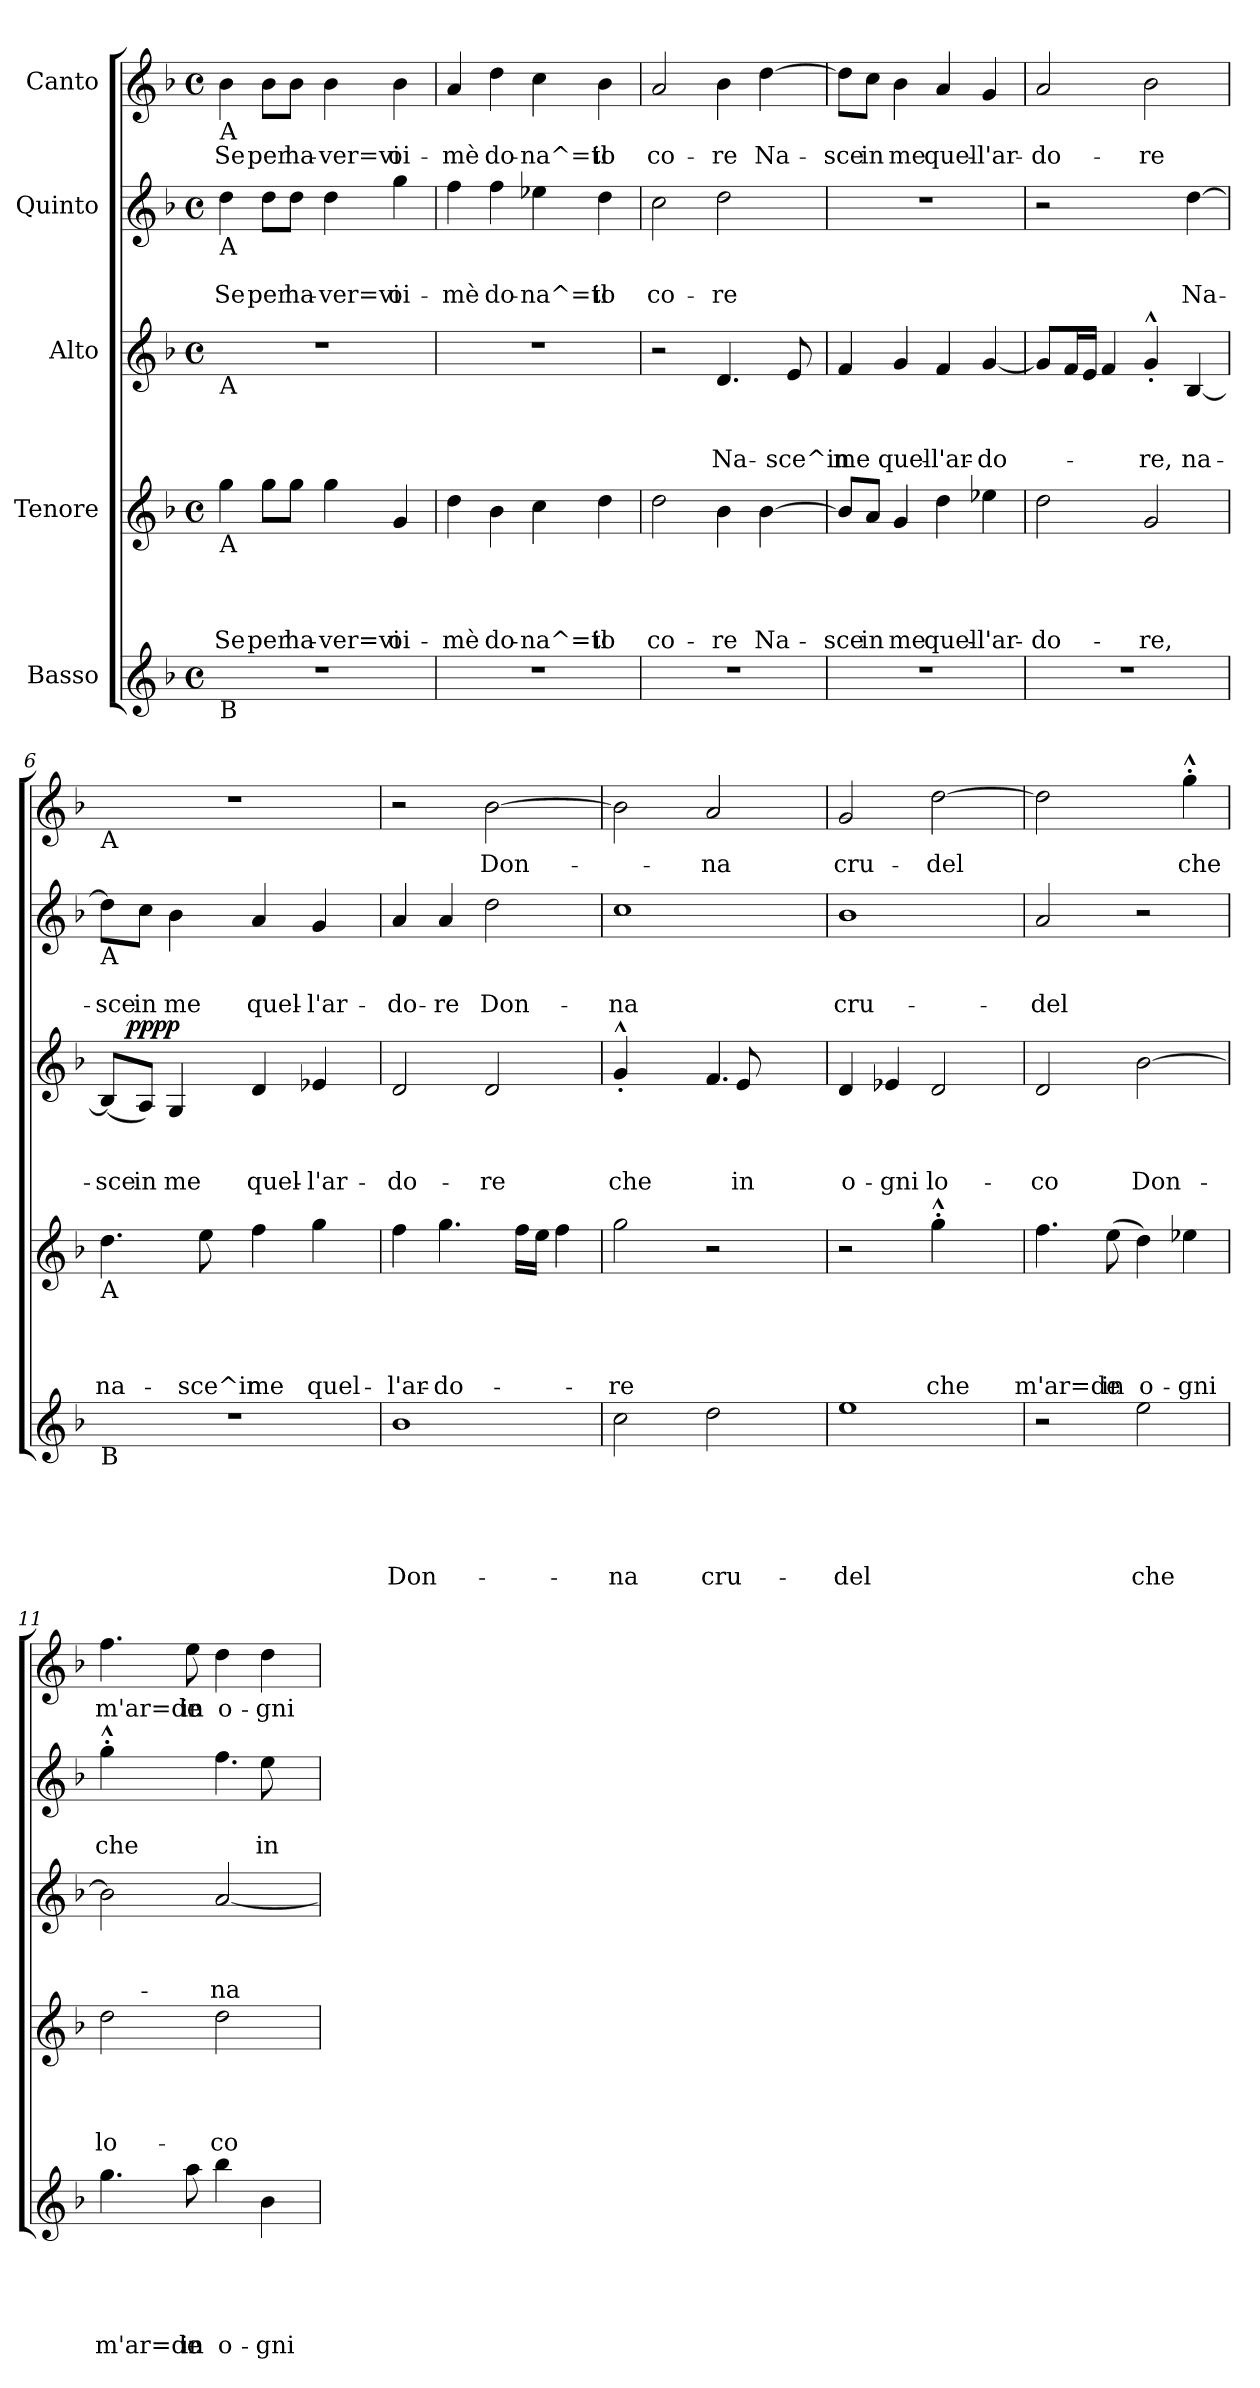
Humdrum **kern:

**kern	**text	**text	**text	**text	**text	**kern	**text	**text	**text	**text	**kern	**text	**text	**text	**dynam	**kern	**text	**text	**kern	**text
*part5	*part5	*part5	*part5	*part5	*part5	*part4	*part4	*part4	*part4	*part4	*part3	*part3	*part3	*part3	*part3	*part2	*part2	*part2	*part1	*part1
*staff5	*staff5	*staff5	*staff5	*staff5	*staff5	*staff4	*staff4	*staff4	*staff4	*staff4	*staff3	*staff3	*staff3	*staff3	*staff3	*staff2	*staff2	*staff2	*staff1	*staff1
*I"Basso	*	*	*	*	*	*I"Tenore	*	*	*	*	*I"Alto	*	*	*	*	*I"Quinto	*	*	*I"Canto	*
*clefG2	*	*	*	*	*	*clefG2	*	*	*	*	*clefG2	*	*	*	*	*clefG2	*	*	*clefG2	*
*k[b-]	*	*	*	*	*	*k[b-]	*	*	*	*	*k[b-]	*	*	*	*	*k[b-]	*	*	*k[b-]	*
*F:	*	*	*	*	*	*F:	*	*	*	*	*F:	*	*	*	*	*F:	*	*	*F:	*
*M4/4	*	*	*	*	*	*M4/4	*	*	*	*	*M4/4	*	*	*	*	*M4/4	*	*	*M4/4	*
*met(c)	*	*	*	*	*	*met(c)	*	*	*	*	*met(c)	*	*	*	*	*met(c)	*	*	*met(c)	*
=1	=1	=1	=1	=1	=1	=1	=1	=1	=1	=1	=1	=1	=1	=1	=1	=1	=1	=1	=1	=1
!	!	!	!	!	!	!	!	!	!	!	!	!	!	!	!	!	!	!	!LO:TX:b:t=A	!
!	!	!	!	!	!	!	!	!	!	!	!	!	!	!	!	!LO:TX:b:t=A	!	!	!	!
!	!	!	!	!	!	!	!	!	!	!	!LO:TX:b:t=A	!	!	!	!	!	!	!	!	!
!	!	!	!	!	!	!LO:TX:b:t=A	!	!	!	!	!	!	!	!	!	!	!	!	!	!
!LO:TX:b:t=B	!	!	!	!	!	!	!	!	!	!	!	!	!	!	!	!	!	!	!	!
!	!	!	!	!	!	!	!	!	!	!LO:LY:b	!	!	!	!	!	!	!	!LO:LY:b	!	!LO:LY:b
1r	.	.	.	.	.	4gg\	.	.	.	Se	1r	.	.	.	.	4dd\	.	Se	4b-\	Se
!	!	!	!	!	!	!	!	!	!	!LO:LY:b	!	!	!	!	!	!	!	!LO:LY:b	!	!LO:LY:b
.	.	.	.	.	.	8gg\L	.	.	.	per	.	.	.	.	.	8dd\L	.	per	8b-\L	per
!	!	!	!	!	!	!	!	!	!	!LO:LY:b	!	!	!	!	!	!	!	!LO:LY:b	!	!LO:LY:b
.	.	.	.	.	.	8gg\J	.	.	.	ha-	.	.	.	.	.	8dd\J	.	ha-	8b-\J	ha-
!	!	!	!	!	!	!	!	!	!	!LO:LY:b	!	!	!	!	!	!	!	!LO:LY:b	!	!LO:LY:b
.	.	.	.	.	.	4gg\	.	.	.	-ver=vi	.	.	.	.	.	4dd\	.	-ver=vi	4b-\	-ver=vi
!	!	!	!	!	!	!	!	!	!	!LO:LY:b	!	!	!	!	!	!	!	!LO:LY:b	!	!LO:LY:b
.	.	.	.	.	.	4g/	.	.	.	oi-	.	.	.	.	.	4gg\	.	oi-	4b-\	oi-
=2	=2	=2	=2	=2	=2	=2	=2	=2	=2	=2	=2	=2	=2	=2	=2	=2	=2	=2	=2	=2
!	!	!	!	!	!	!	!	!	!	!LO:LY:b	!	!	!	!	!	!	!	!LO:LY:b	!	!LO:LY:b
1r	.	.	.	.	.	4dd\	.	.	.	-mè	1r	.	.	.	.	4ff\	.	-mè	4a/	-mè
!	!	!	!	!	!	!	!	!	!	!LO:LY:b	!	!	!	!	!	!	!	!LO:LY:b	!	!LO:LY:b
.	.	.	.	.	.	4b-\	.	.	.	do-	.	.	.	.	.	4ff\	.	do-	4dd\	do-
!	!	!	!	!	!	!	!	!	!	!LO:LY:b	!	!	!	!	!	!	!	!LO:LY:b	!	!LO:LY:b
.	.	.	.	.	.	4cc\	.	.	.	-na^=to	.	.	.	.	.	4ee-X\	.	-na^=to	4cc\	-na^=to
!	!	!	!	!	!	!	!	!	!	!LO:LY:b	!	!	!	!	!	!	!	!LO:LY:b	!	!LO:LY:b
.	.	.	.	.	.	4dd\	.	.	.	il	.	.	.	.	.	4dd\	.	il	4b-\	il
=3	=3	=3	=3	=3	=3	=3	=3	=3	=3	=3	=3	=3	=3	=3	=3	=3	=3	=3	=3	=3
!	!	!	!	!	!	!	!	!	!	!LO:LY:b	!	!	!	!	!	!	!	!LO:LY:b	!	!LO:LY:b
1r	.	.	.	.	.	2dd\	.	.	.	co-	2r	.	.	.	.	2cc\	.	co-	2a/	co-
!	!	!	!	!	!	!	!	!	!	!LO:LY:b	!	!	!	!LO:LY:b	!	!	!	!LO:LY:b	!	!LO:LY:b
.	.	.	.	.	.	4b-\	.	.	.	-re	4.d/	.	.	Na-	.	2dd\	.	-re	4b-\	-re
!	!	!	!	!	!	!	!	!	!	!LO:LY:b	!	!	!	!	!	!	!	!	!	!LO:LY:b
.	.	.	.	.	.	[>4b-\	.	.	.	Na-	.	.	.	.	.	.	.	.	[>4dd\	Na-
!	!	!	!	!	!	!	!	!	!	!	!	!	!	!LO:LY:b	!	!	!	!	!	!
.	.	.	.	.	.	.	.	.	.	.	8e/	.	.	-sce^in	.	.	.	.	.	.
=4	=4	=4	=4	=4	=4	=4	=4	=4	=4	=4	=4	=4	=4	=4	=4	=4	=4	=4	=4	=4
!	!	!	!	!	!	!	!	!	!	!LO:LY:b	!	!	!	!LO:LY:b	!	!	!	!	!	!LO:LY:b
1r	.	.	.	.	.	8b-/L]	.	.	.	-sce	4f/	.	.	me	.	1r	.	.	8dd\L]	-sce
!	!	!	!	!	!	!	!	!	!	!LO:LY:b	!	!	!	!	!	!	!	!	!	!LO:LY:b
.	.	.	.	.	.	8a/J	.	.	.	in	.	.	.	.	.	.	.	.	8cc\J	in
!	!	!	!	!	!	!	!	!	!	!LO:LY:b	!	!	!	!LO:LY:b	!	!	!	!	!	!LO:LY:b
.	.	.	.	.	.	4g/	.	.	.	me	4g/	.	.	quel-	.	.	.	.	4b-\	me
!	!	!	!	!	!	!	!	!	!	!LO:LY:b	!	!	!	!LO:LY:b	!	!	!	!	!	!LO:LY:b
.	.	.	.	.	.	4dd\	.	.	.	quel-	4f/	.	.	-l'ar-	.	.	.	.	4a/	quel-
!	!	!	!	!	!	!	!	!	!	!LO:LY:b	!	!	!	!LO:LY:b	!	!	!	!	!	!LO:LY:b
.	.	.	.	.	.	4ee-X\	.	.	.	-l'ar-	[<4g/	.	.	-do-	.	.	.	.	4g/	-l'ar-
=5	=5	=5	=5	=5	=5	=5	=5	=5	=5	=5	=5	=5	=5	=5	=5	=5	=5	=5	=5	=5
!	!	!	!	!	!	!	!	!	!	!LO:LY:b	!	!	!	!	!	!	!	!	!	!LO:LY:b
1r	.	.	.	.	.	2dd\	.	.	.	-do-	8g/L]	.	.	.	.	2r	.	.	2a/	-do-
.	.	.	.	.	.	.	.	.	.	.	16f/L	.	.	.	.	.	.	.	.	.
.	.	.	.	.	.	.	.	.	.	.	16e/JJ	.	.	.	.	.	.	.	.	.
.	.	.	.	.	.	.	.	.	.	.	4f/	.	.	.	.	.	.	.	.	.
!	!	!	!	!	!	!	!	!	!	!LO:LY:b	!	!	!	!LO:LY:b	!	!	!	!	!	!LO:LY:b
.	.	.	.	.	.	2g/	.	.	.	-re,	4g^^<'</	.	.	-re,	.	4ryy	.	.	2b-\	-re
!	!	!	!	!	!	!	!	!	!	!	!	!	!	!LO:LY:b	!	!	!	!LO:LY:b	!	!
.	.	.	.	.	.	.	.	.	.	.	[<4B-/	.	.	na-	.	[<4dd\	.	Na-	.	.
!!LO:LB:g=z
=6	=6	=6	=6	=6	=6	=6	=6	=6	=6	=6	=6	=6	=6	=6	=6	=6	=6	=6	=6	=6
!	!	!	!	!	!	!	!	!	!	!	!	!	!	!	!	!	!	!	!LO:TX:b:t=A	!
!	!	!	!	!	!	!	!	!	!	!	!	!	!	!	!	!LO:TX:b:t=A	!	!	!	!
!	!	!	!	!	!	!	!	!	!	!	!LO:TX:b:t=A	!	!	!	!	!	!	!	!	!
!	!	!	!	!	!	!LO:TX:b:t=A	!	!	!	!	!	!	!	!	!	!	!	!	!	!
!LO:TX:b:t=B	!	!	!	!	!	!	!	!	!	!	!	!	!	!	!	!	!	!	!	!
!	!	!	!	!	!	!	!	!	!	!LO:LY:b	!	!	!	!LO:LY:b	!	!	!	!LO:LY:b	!	!
*	*	*	*	*	*	*	*	*	*	*	*^	*	*	*	*	*	*	*	*	*
1r	.	.	.	.	.	4.dd\	.	.	.	na-	(>8B-/L]	16.ryy	.	.	-sce	.	8dd\L]	.	-sce	1r	.
!	!	!	!	!	!	!	!	!	!	!	!	!	!	!	!	!LO:DY:b	!	!	!	!	!
.	.	.	.	.	.	.	.	.	.	.	.	2ryy	.	.	.	pppp	.	.	.	.	.
!	!	!	!	!	!	!	!	!	!	!	!	!	!	!	!LO:LY:b	!	!	!	!LO:LY:b	!	!
.	.	.	.	.	.	.	.	.	.	.	8A/J)	.	.	.	in	.	8cc\J	.	in	.	.
!	!	!	!	!	!	!	!	!	!	!	!	!	!	!	!LO:LY:b	!	!	!	!LO:LY:b	!	!
.	.	.	.	.	.	.	.	.	.	.	4G/	.	.	.	me	.	4b-\	.	me	.	.
!	!	!	!	!	!	!	!	!	!	!LO:LY:b	!	!	!	!	!	!	!	!	!	!	!
.	.	.	.	.	.	8ee\	.	.	.	-sce^in	.	.	.	.	.	.	.	.	.	.	.
!	!	!	!	!	!	!	!	!	!	!LO:LY:b	!	!	!	!	!LO:LY:b	!	!	!	!LO:LY:b	!	!
.	.	.	.	.	.	4ff\	.	.	.	me	4d/	.	.	.	quel-	.	4a/	.	quel-	.	.
.	.	.	.	.	.	.	.	.	.	.	.	4ryy	.	.	.	.	.	.	.	.	.
!	!	!	!	!	!	!	!	!	!	!LO:LY:b	!	!	!	!	!LO:LY:b	!	!	!	!LO:LY:b	!	!
.	.	.	.	.	.	4gg\	.	.	.	quel-	4e-X/	.	.	.	-l'ar-	.	4g/	.	-l'ar-	.	.
.	.	.	.	.	.	.	.	.	.	.	.	8ryy	.	.	.	.	.	.	.	.	.
.	.	.	.	.	.	.	.	.	.	.	.	32ryy	.	.	.	.	.	.	.	.	.
=7	=7	=7	=7	=7	=7	=7	=7	=7	=7	=7	=7	=7	=7	=7	=7	=7	=7	=7	=7	=7	=7
!	!	!	!	!	!LO:LY:b	!	!	!	!	!LO:LY:b	!	!	!	!	!LO:LY:b	!	!	!	!LO:LY:b	!	!
*	*	*	*	*	*	*	*	*	*	*	*v	*v	*	*	*	*	*	*	*	*	*
1b-	.	.	.	.	Don-	4ff\	.	.	.	-l'ar-	2d/	.	.	-do-	.	4a/	.	-do-	2r	.
!	!	!	!	!	!	!	!	!	!	!LO:LY:b	!	!	!	!	!	!	!	!LO:LY:b	!	!
.	.	.	.	.	.	4.gg\	.	.	.	-do-	.	.	.	.	.	4a/	.	-re	.	.
!	!	!	!	!	!	!	!	!	!	!	!	!	!	!LO:LY:b	!	!	!	!LO:LY:b	!	!LO:LY:b
.	.	.	.	.	.	.	.	.	.	.	2d/	.	.	-re	.	2dd\	.	Don-	[>2b-\	Don-
.	.	.	.	.	.	16ff\LL	.	.	.	.	.	.	.	.	.	.	.	.	.	.
.	.	.	.	.	.	16ee\JJ	.	.	.	.	.	.	.	.	.	.	.	.	.	.
.	.	.	.	.	.	4ff\	.	.	.	.	.	.	.	.	.	.	.	.	.	.
=8	=8	=8	=8	=8	=8	=8	=8	=8	=8	=8	=8	=8	=8	=8	=8	=8	=8	=8	=8	=8
!	!	!	!	!	!LO:LY:b	!	!	!	!	!LO:LY:b	!	!	!	!LO:LY:b	!	!	!	!LO:LY:b	!	!
*	*	*	*	*	*	*	*	*	*	*	*^	*	*	*	*	*	*	*	*	*
2cc\	.	.	.	.	-na	2gg\	.	.	.	-re	4g^^>'>/	2ryy	.	.	che	.	1cc	.	-na	2b-\]	.
.	.	.	.	.	.	.	.	.	.	.	4ryy	.	.	.	.	.	.	.	.	.	.
!	!	!	!	!	!LO:LY:b	!	!	!	!	!	!	!	!	!	!	!	!	!	!	!	!LO:LY:b
2dd\	.	.	.	.	cru-	2r	.	.	.	.	4.f/	8ryy	.	.	.	.	.	.	.	2a/	-na
!	!	!	!	!	!	!	!	!	!	!	!	!	!	!	!LO:LY:b	!	!	!	!	!	!
.	.	.	.	.	.	.	.	.	.	.	.	8e/	.	.	in	.	.	.	.	.	.
.	.	.	.	.	.	.	.	.	.	.	.	8ryy	.	.	.	.	.	.	.	.	.
.	.	.	.	.	.	.	.	.	.	.	8ryy	8ryy	.	.	.	.	.	.	.	.	.
=9	=9	=9	=9	=9	=9	=9	=9	=9	=9	=9	=9	=9	=9	=9	=9	=9	=9	=9	=9	=9	=9
!	!	!	!	!	!LO:LY:b	!	!	!	!	!	!	!	!	!	!LO:LY:b	!	!	!	!LO:LY:b	!	!LO:LY:b
*	*	*	*	*	*	*	*	*	*	*	*v	*v	*	*	*	*	*	*	*	*	*
1ee	.	.	.	.	-del	2r	.	.	.	.	4d/	.	.	o-	.	1b-	.	cru-	2g/	cru-
!	!	!	!	!	!	!	!	!	!	!	!	!	!	!LO:LY:b	!	!	!	!	!	!
.	.	.	.	.	.	.	.	.	.	.	4e-X/	.	.	-gni	.	.	.	.	.	.
!	!	!	!	!	!	!	!	!	!	!LO:LY:b	!	!	!	!LO:LY:b	!	!	!	!	!	!LO:LY:b
.	.	.	.	.	.	4gg^^>'>\	.	.	.	che	2d/	.	.	lo-	.	.	.	.	[>2dd\	-del
.	.	.	.	.	.	4ryy	.	.	.	.	.	.	.	.	.	.	.	.	.	.
=10	=10	=10	=10	=10	=10	=10	=10	=10	=10	=10	=10	=10	=10	=10	=10	=10	=10	=10	=10	=10
!	!	!	!	!	!	!	!	!	!	!LO:LY:b	!	!	!	!LO:LY:b	!	!	!	!LO:LY:b	!	!
2r	.	.	.	.	.	4.ff\	.	.	.	m'ar=de	2d/	.	.	-co	.	2a/	.	-del	2dd\]	.
!	!	!	!	!	!	!	!	!	!	!LO:LY:b	!	!	!	!	!	!	!	!	!	!
.	.	.	.	.	.	(<8ee\	.	.	.	in	.	.	.	.	.	.	.	.	.	.
!	!	!	!	!	!LO:LY:b	!	!	!	!	!LO:LY:b	!	!	!	!LO:LY:b	!	!	!	!	!	!
2ee\	.	.	.	.	che	4dd\)	.	.	.	o-	[>2b-\	.	.	Don-	.	2r	.	.	4ryy	.
!	!	!	!	!	!	!	!	!	!	!LO:LY:b	!	!	!	!	!	!	!	!	!	!LO:LY:b
.	.	.	.	.	.	4ee-X\	.	.	.	-gni	.	.	.	.	.	.	.	.	4gg^^>'>\	che
=11	=11	=11	=11	=11	=11	=11	=11	=11	=11	=11	=11	=11	=11	=11	=11	=11	=11	=11	=11	=11
!	!	!	!	!	!LO:LY:b	!	!	!	!	!LO:LY:b	!	!	!	!	!	!	!	!LO:LY:b	!	!LO:LY:b
*	*	*	*	*	*	*	*	*	*	*	*	*	*	*	*	*^	*	*	*	*
4.gg\	.	.	.	.	m'ar=de	2dd\	.	.	.	lo-	2b-\]	.	.	.	.	4gg^^<'<\	2.ryy	.	che	4.ff\	m'ar=de
.	.	.	.	.	.	.	.	.	.	.	.	.	.	.	.	4ryy	.	.	.	.	.
!	!	!	!	!	!LO:LY:b	!	!	!	!	!	!	!	!	!	!	!	!	!	!	!	!LO:LY:b
8aa\	.	.	.	.	in	.	.	.	.	.	.	.	.	.	.	.	.	.	.	8ee\	in
!	!	!	!	!	!LO:LY:b	!	!	!	!	!LO:LY:b	!	!	!	!LO:LY:b	!	!	!	!	!	!	!LO:LY:b
4bb-\	.	.	.	.	o-	2dd\	.	.	.	-co	[<2a/	.	.	-na	.	4.ff\	.	.	.	4dd\	o-
!	!	!	!	!	!LO:LY:b	!	!	!	!	!	!	!	!	!	!	!	!	!	!LO:LY:b	!	!LO:LY:b
4b-\	.	.	.	.	-gni	.	.	.	.	.	.	.	.	.	.	.	8ee\	.	in	4dd\	-gni
.	.	.	.	.	.	.	.	.	.	.	.	.	.	.	.	8ryy	8ryy	.	.	.	.
*	*	*	*	*	*	*	*	*	*	*	*	*	*	*	*	*v	*v	*	*	*	*
=	=	=	=	=	=	=	=	=	=	=	=	=	=	=	=	=	=	=	=	=
*-	*-	*-	*-	*-	*-	*-	*-	*-	*-	*-	*-	*-	*-	*-	*-	*-	*-	*-	*-	*-
